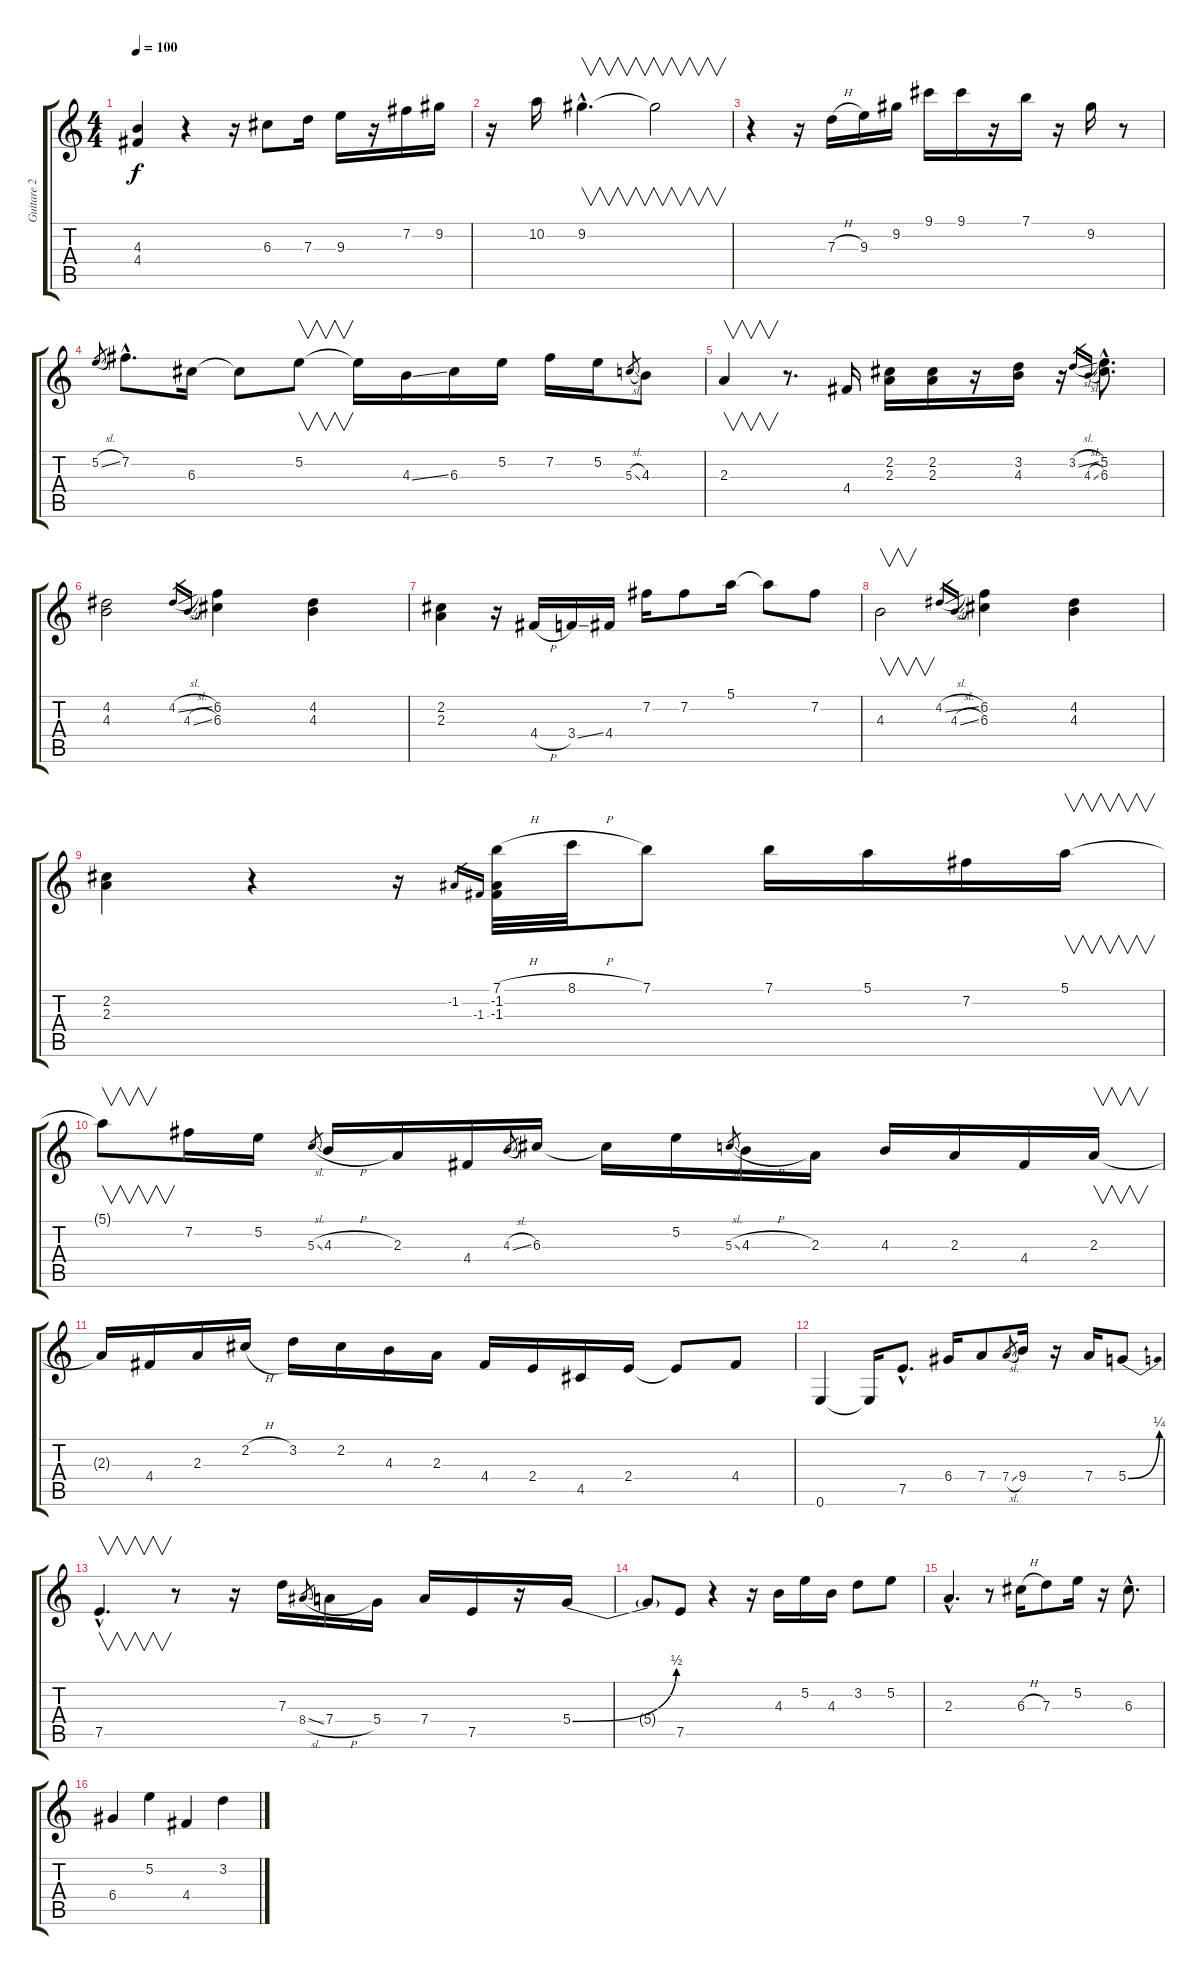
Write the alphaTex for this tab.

\track ("Guitare 2" "Guitare 2") {instrument electricguitarjazz}
\staff {score tabs}
\tuning (E4 B3 G3 D3 A2 E2) {hide}
\ts (4 4)
\tempo 100
\clef g2
\ks c
(4.3{t} 4.4{t}).4{dy f} r.4 r.16 6.3.8 7.3.16 9.3.16 r.16 7.2.16 9.2.16 |
r.16 10.2.16 9.2{hac}.4{v d} 9.2{t}.2{v} |
r.4 r.16 7.3{h}.16 9.3.16 9.2.16 9.1.16 9.1.16 r.16 7.1.16 r.16 9.2.16 r.8 |
5.2{sl}.8{gr} 7.2{hac}.8{d} 6.3.16 6.3{t}.8 5.2.8{v} 5.2{t}.16 4.3{ss}.16 6.3.16 5.2.16 7.2.16 5.2.16 5.3{sl}.8{gr} 4.3.8 |
2.3.4{v} r.8{d} 4.4.16 (2.2 2.3).16 (2.2 2.3).16 r.16 (3.2 4.3).16 r.16 3.2{sl}.16{gr} 4.3{sl}.16{gr} (5.2{hac} 6.3{hac}).8{d} |
(4.2 4.3).2 4.2{sl}.16{gr} 4.3{sl}.16{gr} (6.2 6.3).4 (4.2 4.3).4 |
(2.2 2.3).4 r.16 4.4{h}.16 3.4{ss}.16 4.4.16 7.2.16 7.2.8 5.1.16 5.1{t}.8 7.2.8 |
4.3.2{v} 4.2{sl}.16{gr} 4.3{sl}.16{gr} (6.2 6.3).4 (4.2 4.3).4 |
(2.2 2.3).4 r.4 r.16 -1.2.16{gr} -1.3.16{gr} (7.1{h} -1.2 -1.3).32 8.1{h}.32 7.1.8 7.1.16 5.1.16 7.2.16 5.1.16{v} |
5.1{t}.8{v} 7.2.16 5.2.16 5.3{sl}.8{gr} 4.3{h}.16 2.3.16 4.4.16 4.3{sl}.8{gr} 6.3.16 6.3{t}.16 5.2.16 5.3{sl}.8{gr} 4.3{h}.16 2.3.16 4.3.16 2.3.16 4.4.16 2.3.16{v} |
2.3{t}.16 4.4.16 2.3.16 2.2{h}.16 3.2.16 2.2.16 4.3.16 2.3.16 4.4.16 2.4.16 4.5.16 2.4.16 2.4{t}.8 4.4.8 |
0.6.4 0.6{t}.16 7.5{hac}.8{d} 6.4.16 7.4.8 7.4{sl}.8{gr} 9.4.16 r.16 7.4.16 5.4{be (bend 0 0 60 1)}.8 |
7.5{hac}.4{v d} r.8 r.16 7.3.16 8.4{sl}.8{gr} 7.4{h}.16 5.4.16 7.4.16 7.5.16 r.16 5.4{be (bend 0 0 60 2)}.16 |
5.4{t}.8 7.5.8 r.4 r.16 4.3.16 5.2.16 4.3.16 3.2.8 5.2.8 |
2.3{hac}.4{d} r.8 6.3{h}.16 7.3.8 5.2.16 r.16 6.3{hac}.8{d} |
6.4.4 5.2.4 4.4.4 3.2.4
